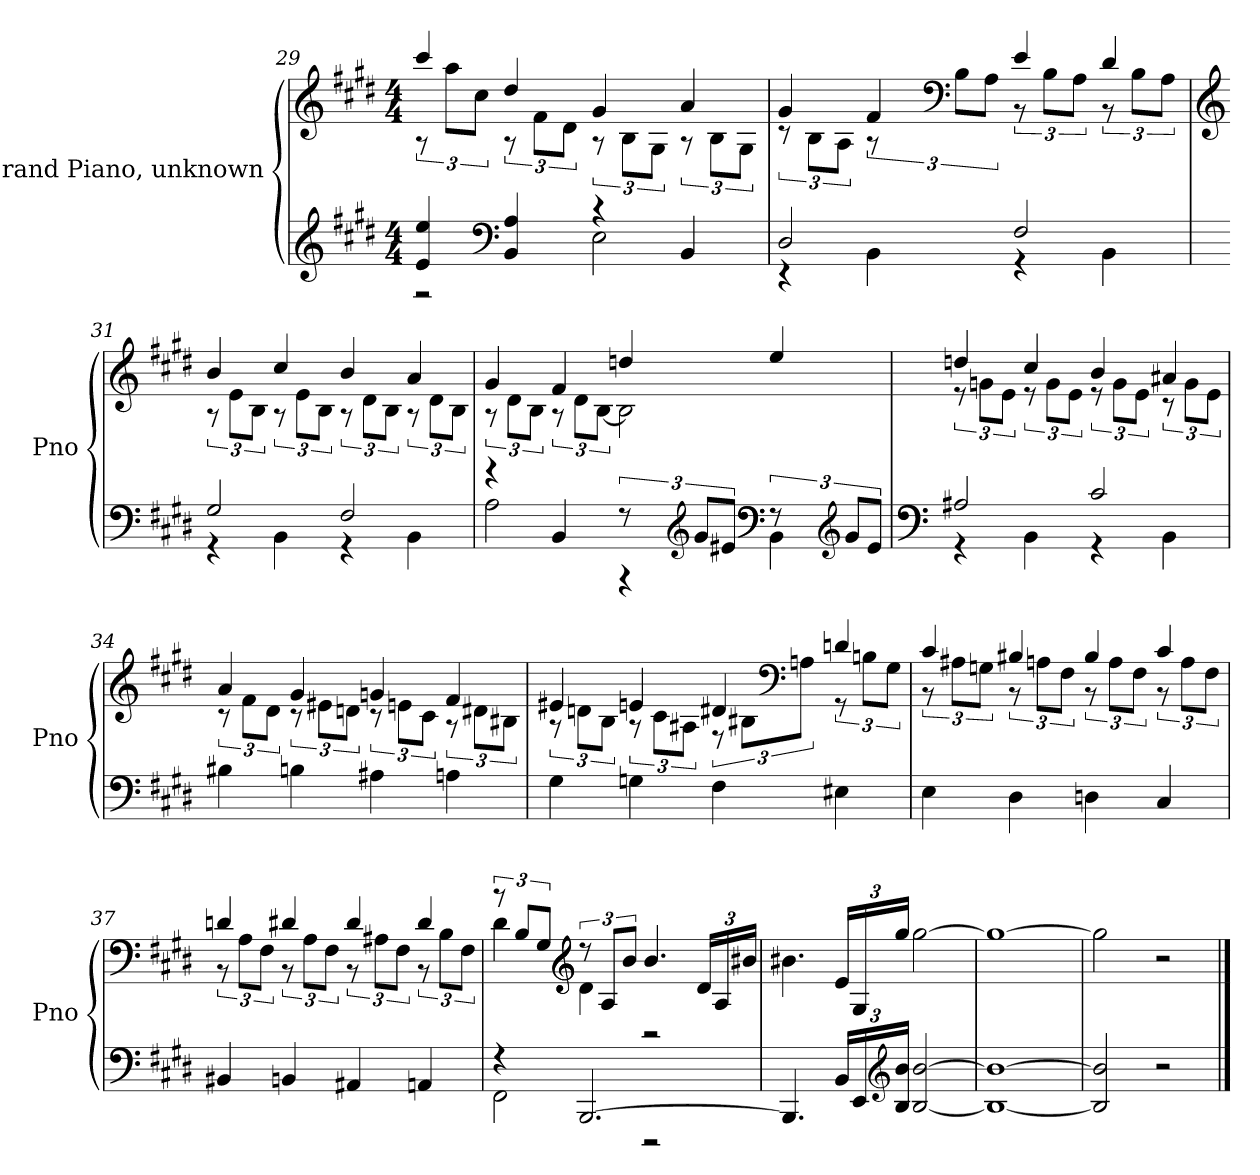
**kern	**kern
*part1	*part1
*staff2	*staff1
*I"Grand Piano, unknown	*
*I'Pno	*
*clefG2	*clefG2
*k[f#c#g#d#]	*k[f#c#g#d#]
*M4/4	*M4/4
=29	=29
*^	*^
4e/ 4ee/	2r	4ccc#/	12r
.	.	.	12aa\L
.	.	.	12cc#\J
*clefF4	*	*	*
4BB/ 4A/	.	4dd#/	12r
.	.	.	12f#\L
.	.	.	12d#\J
4r	2E\	4g#/	12r
.	.	.	12B\L
.	.	.	12G#\J
4BB/	.	4a/	12r
.	.	.	12B\L
.	.	.	12G#\J
=30	=30	=30	=30
2D#/	4r	4g#/	12r
.	.	.	12B\L
.	.	.	12A\J
.	4BB\	4f#/	12r
*	*	*clefF4	*
.	.	.	12B\L
.	.	.	12A\J
2F#/	4r	4e/	12r
.	.	.	12B\L
.	.	.	12A\J
.	4BB\	4d#/	12r
.	.	.	12B\L
.	.	.	12A\J
!!LO:LB:g=z	!!
=31	=31	=31	=31
*	*	*clefG2	*
2G#/	4r	4b/	12r
.	.	.	12e\L
.	.	.	12B\J
.	4BB\	4cc#/	12r
.	.	.	12e\L
.	.	.	12B\J
2F#/	4r	4b/	12r
.	.	.	12d#\L
.	.	.	12B\J
.	4BB\	4a/	12r
.	.	.	12d#\L
.	.	.	12B\J
=32	=32	=32	=32
4r	2A\	4g#/	12r
.	.	.	12d#\L
.	.	.	12B\J
4BB/	.	4f#/	12r
.	.	.	12d#\L
.	.	.	[12B\J
12r	4r	4ddn/	2B\]
*clefG2	*	*	*
12g#/L	.	.	.
12e#X/J	.	.	.
*clefF4	*	*	*
12r	4BB\	4ee/	.
*clefG2	*	*	*
12g#/L	.	.	.
12e#/J	.	.	.
!!LO:LB:g=z	!!
=33	=33	=33	=33
*clefF4	*	*	*
2A#X/	4r	4ddn/	12r
.	.	.	12gn\L
.	.	.	12e\J
.	4BB\	4cc#/	12r
.	.	.	12g\L
.	.	.	12e\J
2c#/	4r	4b/	12r
.	.	.	12g\L
.	.	.	12e\J
.	4BB\	4a#X/	12r
.	.	.	12g\L
.	.	.	12e\J
*v	*v	*	*
=34	=34	=34
4B#X\	4a/	12r
.	.	12f#\L
.	.	12d#\J
4Bn\	4g#/	12r
.	.	12e#X\L
.	.	12dn\J
4A#X\	4gn/	12r
.	.	12en\L
.	.	12c#\J
4An\	4f#/	12r
.	.	12d#X\L
.	.	12B#X\J
!!LO:LB:g=z	!!
=35	=35	=35
4G#\	4e#X/	12r
.	.	12dn\L
.	.	12B\J
4Gn\	4en/	12r
.	.	12c#\L
.	.	12A#X\J
4F#\	4d#X/	12r
.	.	12B#X\L
*	*clefF4	*
.	.	12An\J
4E#X\	4dn/	12r
.	.	12Bn\L
.	.	12G#\J
=36	=36	=36
4E\	4c#/	12r
.	.	12A#X\L
.	.	12Gn\J
4D#\	4B#X/	12r
.	.	12An\L
.	.	12F#\J
4Dn\	4B#/	12r
.	.	12A\L
.	.	12F#\J
4C#/	4c#/	12r
.	.	12A\L
.	.	12F#\J
!!LO:LB:g=z	!!
=37	=37	=37
4BB#X/	4dn/	12r
.	.	12A\L
.	.	12F#\J
4BBn/	4d#X/	12r
.	.	12A\L
.	.	12F#\J
4AA#X/	4d#/	12r
.	.	12A#X\L
.	.	12F#\J
4AAn/	4d#/	12r
.	.	12B\L
.	.	12F#\J
=38	=38	=38
*^	*	*
4r	2FF#\	12r	4d#\
.	.	12B/L	.
.	.	12G#/J	.
*	*	*clefG2	*
[2.BBB/	.	12r	4d#\
.	.	12A/L	.
.	.	12b/J	.
.	2r	4.b/	2r
*	*	*Xbrackettup	*
.	.	24d#/LL	.
.	.	24A/	.
.	.	24b#X/JJ	.
*v	*v	*	*
*	*v	*v
=39	=39
4.BBB/]	4.b#X\
*Xbrackettup	*
24BB/LL	24e/LL
24EE/	24G#/
*clefG2	*
24B/ 24b/JJ	24gg#/JJ
[2B/ [2b/	[2gg#\
=40	=40
1B_ 1b_	1gg#_
=41	=41
2B/] 2b/]	2gg#\]
2r	2r
==	==
*-	*-
